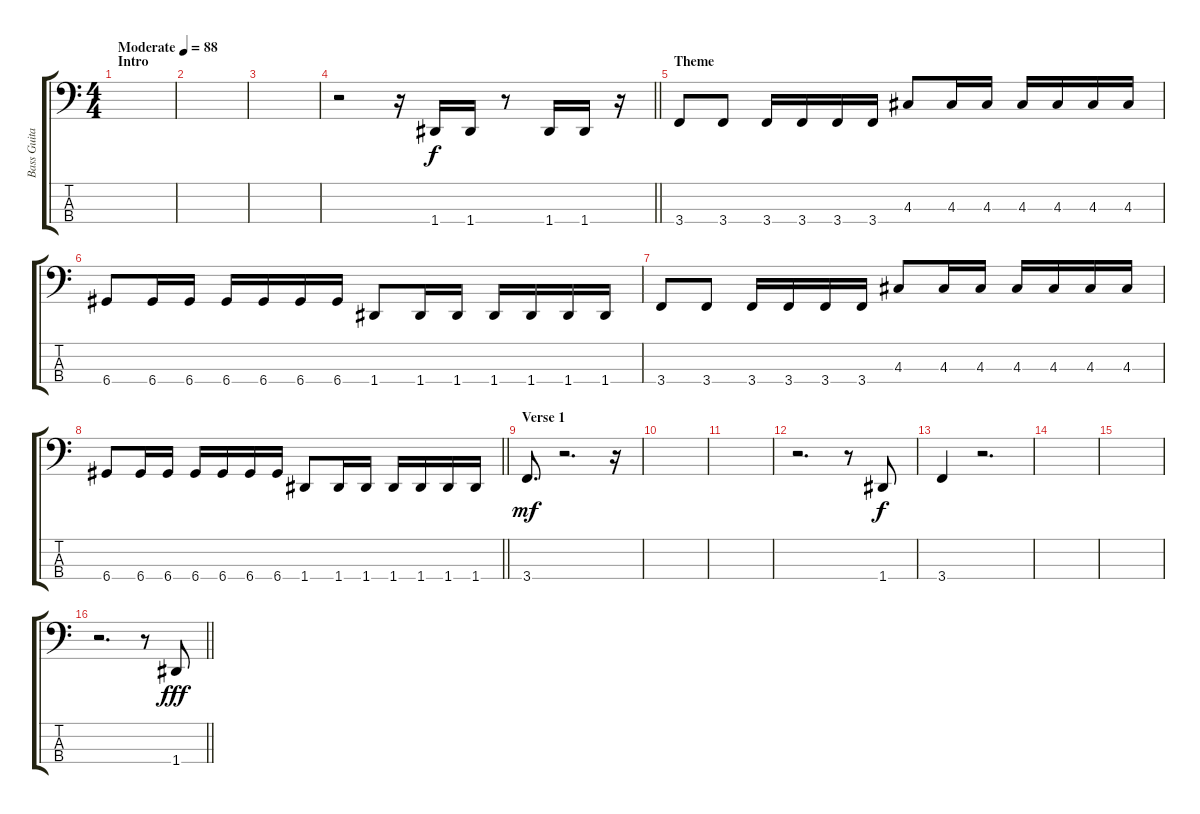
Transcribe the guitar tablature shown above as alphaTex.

\track ("Bass Guitar" "Bass Guita") {instrument electricbassfinger}
\staff {score tabs}
\tuning (G2 D2 A1 D1) {hide}
\ts (4 4)
\section ("" "Intro")
\tempo (88 "Moderate")
\clef f4
\ks c
|
|
|
\barLineRight lightlight
r.2 r.16 1.4.16 1.4.16 r.8 1.4.16 1.4.16 r.16 |
\section ("" "Theme")
3.4.8{dy f} 3.4.8 3.4.16 3.4.16 3.4.16 3.4.16 4.3.8 4.3.16 4.3.16 4.3.16 4.3.16 4.3.16 4.3.16 |
6.4.8 6.4.16 6.4.16 6.4.16 6.4.16 6.4.16 6.4.16 1.4.8 1.4.16 1.4.16 1.4.16 1.4.16 1.4.16 1.4.16 |
3.4.8 3.4.8 3.4.16 3.4.16 3.4.16 3.4.16 4.3.8 4.3.16 4.3.16 4.3.16 4.3.16 4.3.16 4.3.16 |
\barLineRight lightlight
6.4.8 6.4.16 6.4.16 6.4.16 6.4.16 6.4.16 6.4.16 1.4.8 1.4.16 1.4.16 1.4.16 1.4.16 1.4.16 1.4.16 |
\section ("" "Verse 1")
3.4.8{d dy mf} r.2{d} r.16 |
|
|
r.2{d} r.8 1.4.8{dy f} |
3.4.4 r.2{d} |
|
|
\barLineRight lightlight
r.2{d} r.8 1.4{sl}.8{dy fff}
